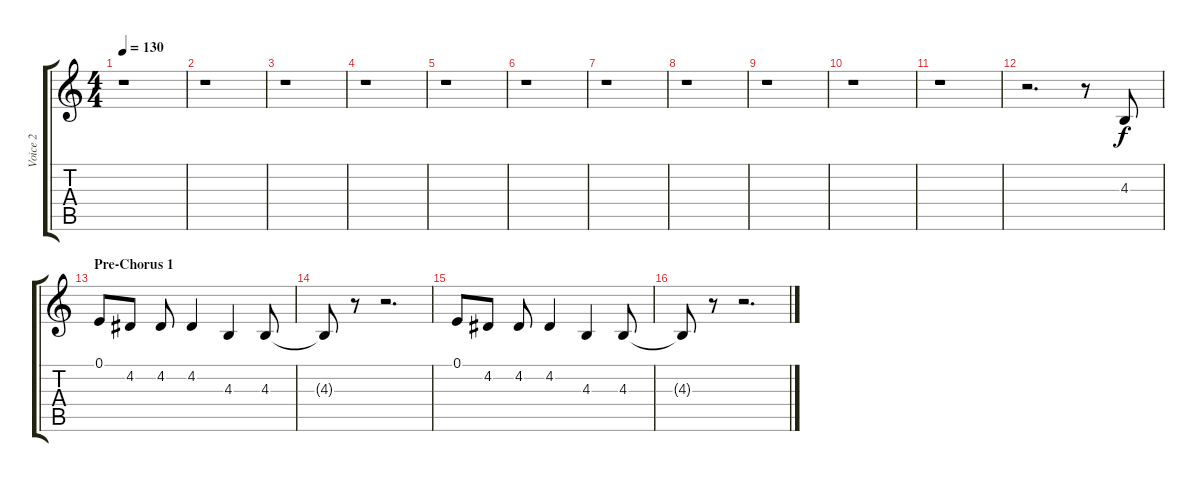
\track ("Voice 2" "Voice 2") {instrument tenorsax}
\staff {score tabs}
\tuning (E4 B3 G3 D3 A2 E2) {hide}
\ts (4 4)
\tempo 130
\clef g2
\ks c
r.1{dy f} |
r.1 |
r.1 |
r.1 |
r.1 |
r.1 |
r.1 |
r.1 |
r.1 |
r.1 |
r.1 |
r.2{d} r.8 4.3.8{volume 12} |
\section ("" "Pre-Chorus 1")
0.1.8 4.2.8 4.2.8 4.2.4 4.3.4 4.3.8 |
4.3{t}.8 r.8 r.2{d} |
0.1.8 4.2.8 4.2.8 4.2.4 4.3.4 4.3.8 |
4.3{t}.8 r.8 r.2{d}
